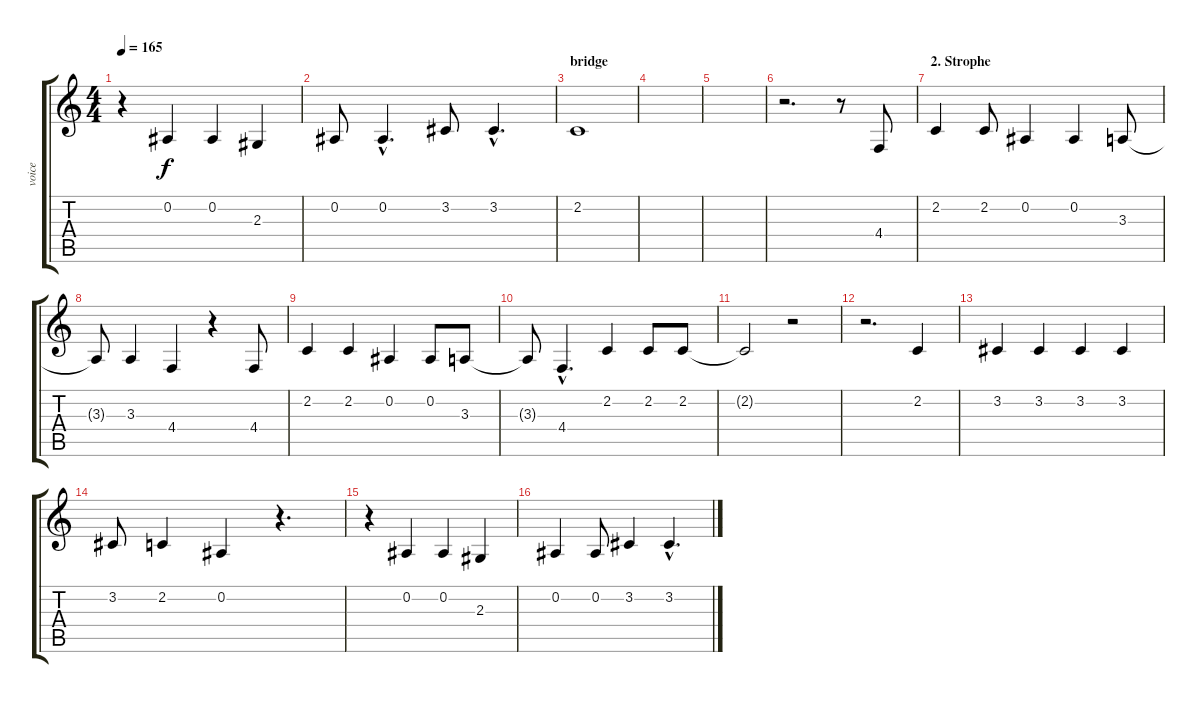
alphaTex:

\track ("voice" "voice") {instrument lead2sawtooth}
\staff {score tabs}
\tuning (Eb4 Bb3 Gb3 Db3 Ab2 Eb2) {hide}
\ts (4 4)
\tempo 165
\clef g2
\ks c
r.4{dy f} 0.2.4 0.2.4 2.3.4 |
0.2.8 0.2{hac}.4{d} 3.2.8 3.2{hac}.4{d} |
\section ("" "bridge")
2.2.1 |
|
|
r.2{d} r.8 4.4.8 |
\section ("" "2. Strophe")
2.2.4 2.2.8 0.2.4 0.2.4 3.3.8 |
3.3{t}.8 3.3.4 4.4.4 r.4 4.4.8 |
2.2.4 2.2.4 0.2.4 0.2.8 3.3.8 |
3.3{t}.8 4.4{hac}.4{d} 2.2.4 2.2.8 2.2.8 |
2.2{t}.2 r.2 |
r.2{d} 2.2.4 |
3.2.4 3.2.4 3.2.4 3.2.4 |
3.2.8 2.2.4 0.2.4 r.4{d} |
r.4 0.2.4 0.2.4 2.3.4 |
0.2.4 0.2.8 3.2.4 3.2{hac}.4{d}
